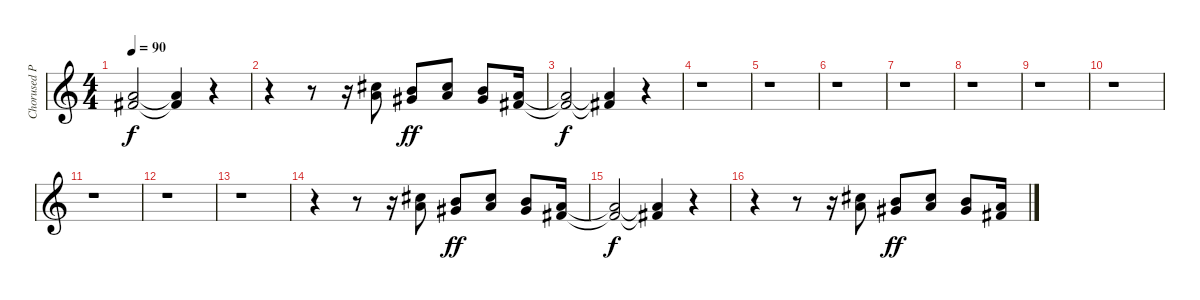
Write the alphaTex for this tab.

\track ("Chorused Piano" "Chorused P") {instrument electricpiano2}
\staff {score}
\tuning (E4 B3 G3 D3 A2 E2) {hide}
\ts (4 4)
\tempo 90
\clef g2
\ks c
(10.2{t} 11.3{t}).2{dy f} (10.2{t} 11.3{t}).4 r.4 |
r.4 r.8 r.16 (9.1 10.2).8 (7.1 9.2).8{dy ff} (9.1 10.2).8 (7.1 9.2).8 (10.2 11.3).16 |
(10.2{t} 11.3{t}).2{dy f} (10.2{t} 11.3{t}).4 r.4 |
r.1 |
r.1 |
r.1 |
r.1 |
r.1 |
r.1 |
r.1 |
r.1 |
r.1 |
r.1 |
r.4 r.8 r.16 (9.1 10.2).8 (7.1 9.2).8{dy ff} (9.1 10.2).8 (7.1 9.2).8 (10.2 11.3).16 |
(10.2{t} 11.3{t}).2{dy f} (10.2{t} 11.3{t}).4 r.4 |
r.4 r.8 r.16 (9.1 10.2).8 (7.1 9.2).8{dy ff} (9.1 10.2).8 (7.1 9.2).8 (10.2 11.3).16
